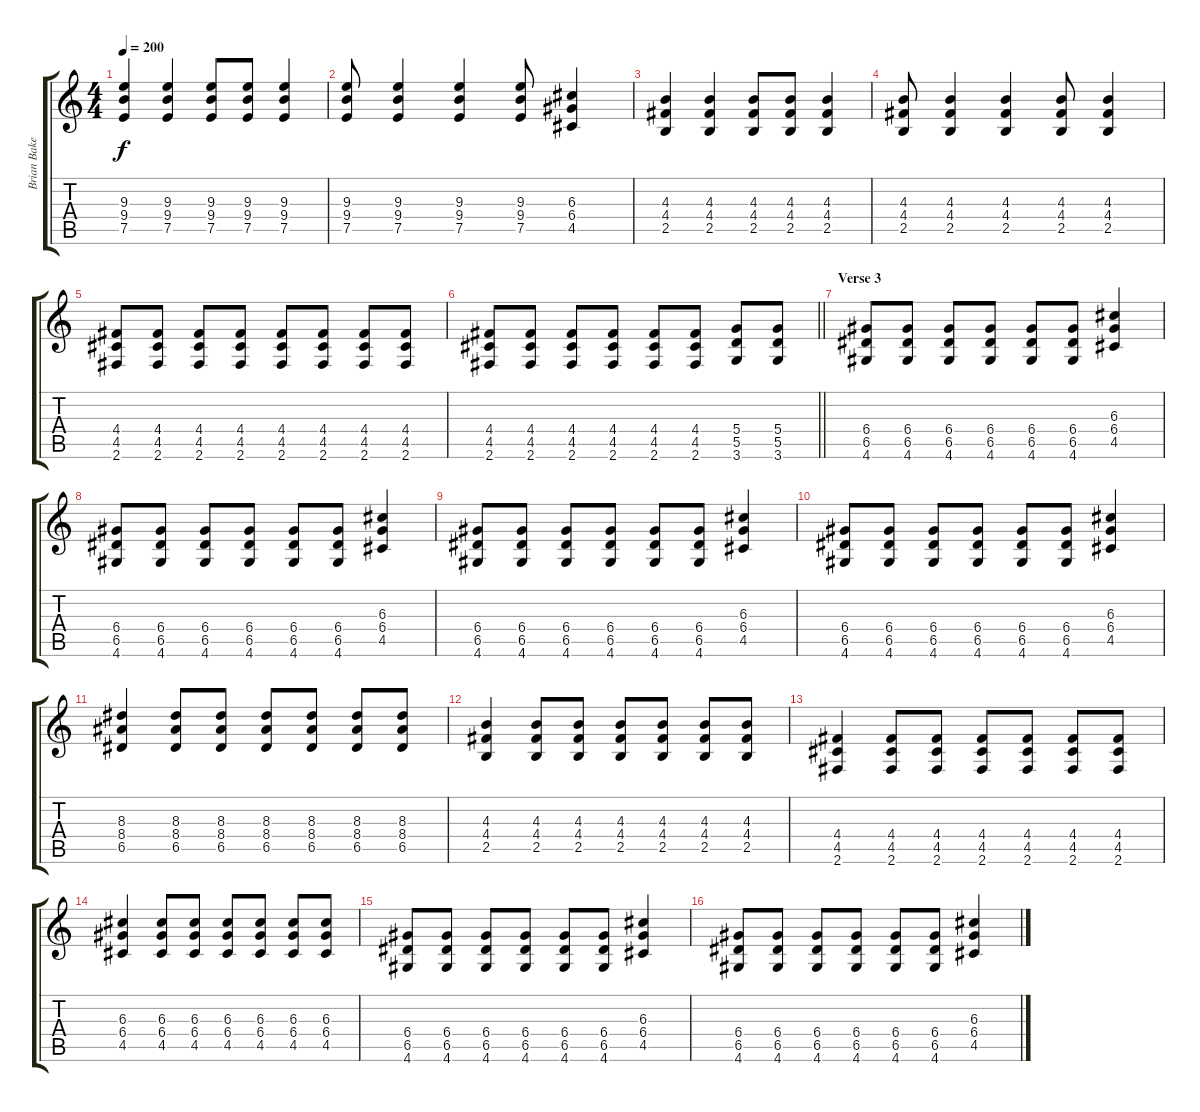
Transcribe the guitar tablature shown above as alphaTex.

\track ("Brian Baker" "Brian Bake") {instrument overdrivenguitar}
\staff {score tabs}
\tuning (E4 B3 G3 D3 A2 E2) {hide}
\ts (4 4)
\tempo 200
\clef g2
\ks c
(9.3 9.4 7.5).4{dy f} (9.3 9.4 7.5).4 (9.3 9.4 7.5).8 (9.3 9.4 7.5).8 (9.3 9.4 7.5).4 |
(9.3 9.4 7.5).8 (9.3 9.4 7.5).4 (9.3 9.4 7.5).4 (9.3 9.4 7.5).8 (6.3 6.4 4.5).4 |
(4.3 4.4 2.5).4 (4.3 4.4 2.5).4 (4.3 4.4 2.5).8 (4.3 4.4 2.5).8 (4.3 4.4 2.5).4 |
(4.3 4.4 2.5).8 (4.3 4.4 2.5).4 (4.3 4.4 2.5).4 (4.3 4.4 2.5).8 (4.3 4.4 2.5).4 |
(4.4 4.5 2.6).8 (4.4 4.5 2.6).8 (4.4 4.5 2.6).8 (4.4 4.5 2.6).8 (4.4 4.5 2.6).8 (4.4 4.5 2.6).8 (4.4 4.5 2.6).8 (4.4 4.5 2.6).8 |
\barLineRight lightlight
(4.4 4.5 2.6).8 (4.4 4.5 2.6).8 (4.4 4.5 2.6).8 (4.4 4.5 2.6).8 (4.4 4.5 2.6).8 (4.4 4.5 2.6).8 (5.4 5.5 3.6).8 (5.4 5.5 3.6).8 |
\section ("" "Verse 3")
(6.4 6.5 4.6).8 (6.4 6.5 4.6).8 (6.4 6.5 4.6).8 (6.4 6.5 4.6).8 (6.4 6.5 4.6).8 (6.4 6.5 4.6).8 (6.3 6.4 4.5).4 |
(6.4 6.5 4.6).8 (6.4 6.5 4.6).8 (6.4 6.5 4.6).8 (6.4 6.5 4.6).8 (6.4 6.5 4.6).8 (6.4 6.5 4.6).8 (6.3 6.4 4.5).4 |
(6.4 6.5 4.6).8 (6.4 6.5 4.6).8 (6.4 6.5 4.6).8 (6.4 6.5 4.6).8 (6.4 6.5 4.6).8 (6.4 6.5 4.6).8 (6.3 6.4 4.5).4 |
(6.4 6.5 4.6).8 (6.4 6.5 4.6).8 (6.4 6.5 4.6).8 (6.4 6.5 4.6).8 (6.4 6.5 4.6).8 (6.4 6.5 4.6).8 (6.3 6.4 4.5).4 |
(8.3 8.4 6.5).4 (8.3 8.4 6.5).8 (8.3 8.4 6.5).8 (8.3 8.4 6.5).8 (8.3 8.4 6.5).8 (8.3 8.4 6.5).8 (8.3 8.4 6.5).8 |
(4.3 4.4 2.5).4 (4.3 4.4 2.5).8 (4.3 4.4 2.5).8 (4.3 4.4 2.5).8 (4.3 4.4 2.5).8 (4.3 4.4 2.5).8 (4.3 4.4 2.5).8 |
(4.4 4.5 2.6).4 (4.4 4.5 2.6).8 (4.4 4.5 2.6).8 (4.4 4.5 2.6).8 (4.4 4.5 2.6).8 (4.4 4.5 2.6).8 (4.4 4.5 2.6).8 |
(6.3 6.4 4.5).4 (6.3 6.4 4.5).8 (6.3 6.4 4.5).8 (6.3 6.4 4.5).8 (6.3 6.4 4.5).8 (6.3 6.4 4.5).8 (6.3 6.4 4.5).8 |
(6.4 6.5 4.6).8 (6.4 6.5 4.6).8 (6.4 6.5 4.6).8 (6.4 6.5 4.6).8 (6.4 6.5 4.6).8 (6.4 6.5 4.6).8 (6.3 6.4 4.5).4 |
(6.4 6.5 4.6).8 (6.4 6.5 4.6).8 (6.4 6.5 4.6).8 (6.4 6.5 4.6).8 (6.4 6.5 4.6).8 (6.4 6.5 4.6).8 (6.3 6.4 4.5).4
